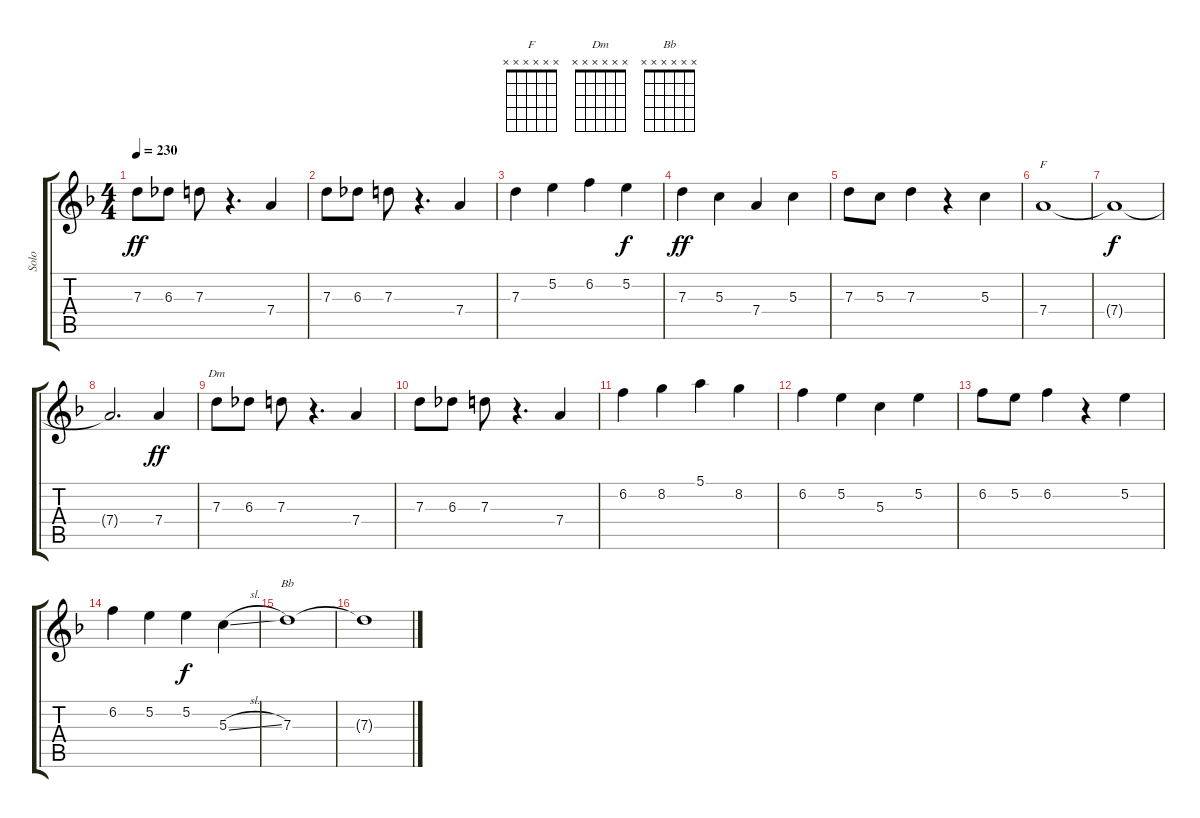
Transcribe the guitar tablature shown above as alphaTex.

\track ("Solo" "Solo") {instrument electricguitarclean}
\staff {score tabs}
\tuning (E4 B3 G3 D3 A2 E2) {hide}
\chord ("F" x x x x x x)
\chord ("Dm" x x x x x x)
\chord ("Bb" x x x x x x)
\ts (4 4)
\tempo 230
\clef g2
\ks dminor
7.3.8{dy ff} 6.3.8 7.3.8 r.4{d} 7.4.4 |
7.3.8 6.3.8 7.3.8 r.4{d} 7.4.4 |
7.3.4 5.2.4 6.2.4 5.2.4{dy f} |
7.3.4{dy ff} 5.3.4 7.4.4 5.3.4 |
7.3.8 5.3.8 7.3.4 r.4 5.3.4 |
7.4.1{ch "F"} |
7.4{t}.1{dy f} |
7.4{t}.2{d} 7.4.4{dy ff} |
7.3.8{ch "Dm"} 6.3.8 7.3.8 r.4{d} 7.4.4 |
7.3.8 6.3.8 7.3.8 r.4{d} 7.4.4 |
6.2.4 8.2.4 5.1.4 8.2.4 |
6.2.4 5.2.4 5.3.4 5.2.4 |
6.2.8 5.2.8 6.2.4 r.4 5.2.4 |
6.2.4 5.2.4 5.2.4{dy f} 5.3{sl}.4 |
7.3.1{ch "Bb"} |
7.3{t}.1
